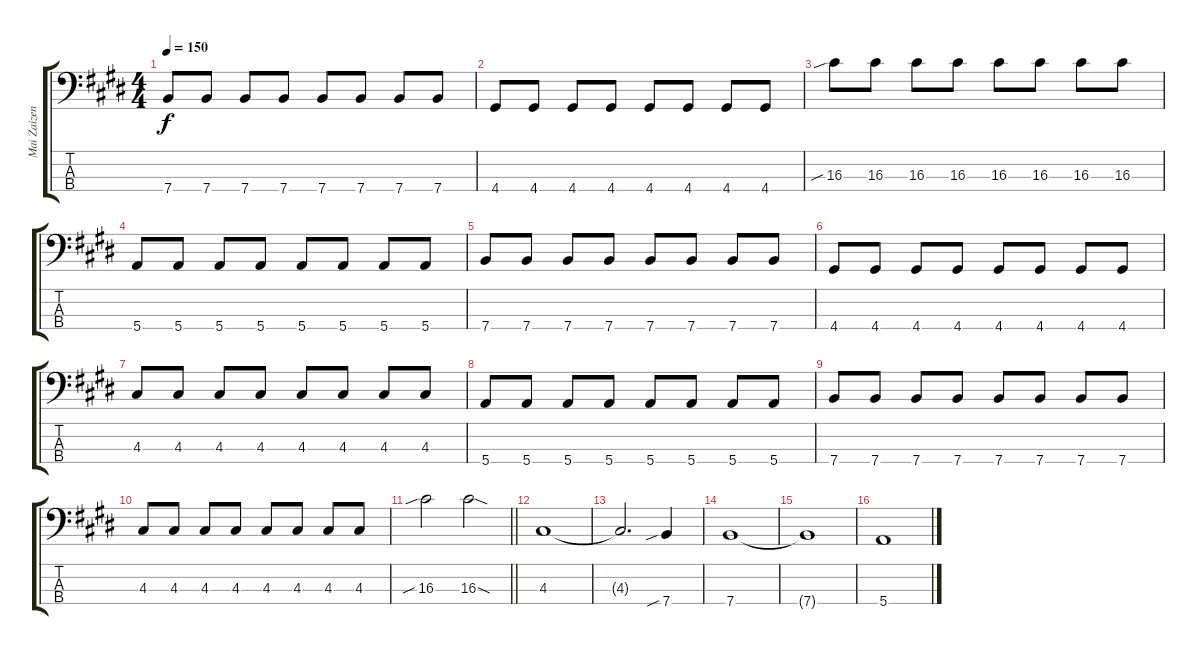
\track ("Mai Zaizen (Bass)" "Mai Zaizen") {instrument electricbassfinger}
\staff {score tabs}
\tuning (G2 D2 A1 E1) {hide}
\ts (4 4)
\tempo 150
\clef f4
\ks c#minor
7.4.8{dy f} 7.4.8 7.4.8 7.4.8 7.4.8 7.4.8 7.4.8 7.4.8 |
4.4.8 4.4.8 4.4.8 4.4.8 4.4.8 4.4.8 4.4.8 4.4.8 |
16.3{sib}.8 16.3.8 16.3.8 16.3.8 16.3.8 16.3.8 16.3.8 16.3.8 |
5.4.8 5.4.8 5.4.8 5.4.8 5.4.8 5.4.8 5.4.8 5.4.8 |
7.4.8 7.4.8 7.4.8 7.4.8 7.4.8 7.4.8 7.4.8 7.4.8 |
4.4.8 4.4.8 4.4.8 4.4.8 4.4.8 4.4.8 4.4.8 4.4.8 |
4.3.8 4.3.8 4.3.8 4.3.8 4.3.8 4.3.8 4.3.8 4.3.8 |
5.4.8 5.4.8 5.4.8 5.4.8 5.4.8 5.4.8 5.4.8 5.4.8 |
7.4.8 7.4.8 7.4.8 7.4.8 7.4.8 7.4.8 7.4.8 7.4.8 |
4.3.8 4.3.8 4.3.8 4.3.8 4.3.8 4.3.8 4.3.8 4.3.8 |
\barLineRight lightlight
16.3{sib}.2 16.3{sod}.2 |
4.3.1 |
4.3{t}.2{d} 7.4{sib}.4 |
7.4.1 |
7.4{t}.1 |
5.4.1
